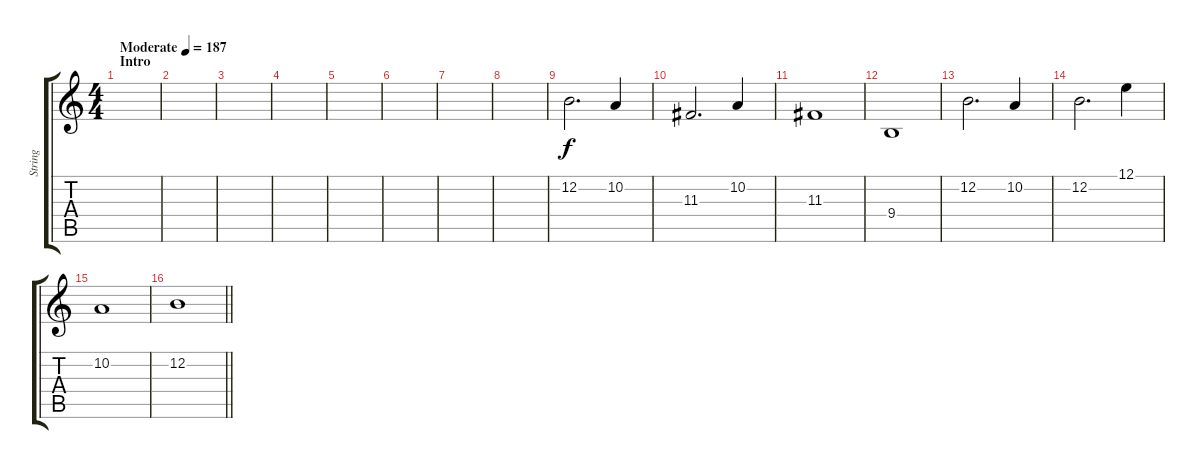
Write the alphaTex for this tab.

\track ("String" "String") {instrument stringensemble2}
\staff {score tabs}
\tuning (E4 B3 G3 D3 A2 E2) {hide}
\ts (4 4)
\section ("" "Intro")
\tempo (187 "Moderate")
\clef g2
\ks c
|
|
|
|
|
|
|
|
12.2.2{d} 10.2.4 |
11.3.2{d} 10.2.4 |
11.3.1 |
9.4.1 |
12.2.2{d} 10.2.4 |
12.2.2{d} 12.1.4 |
10.2.1 |
\barLineRight lightlight
12.2.1
